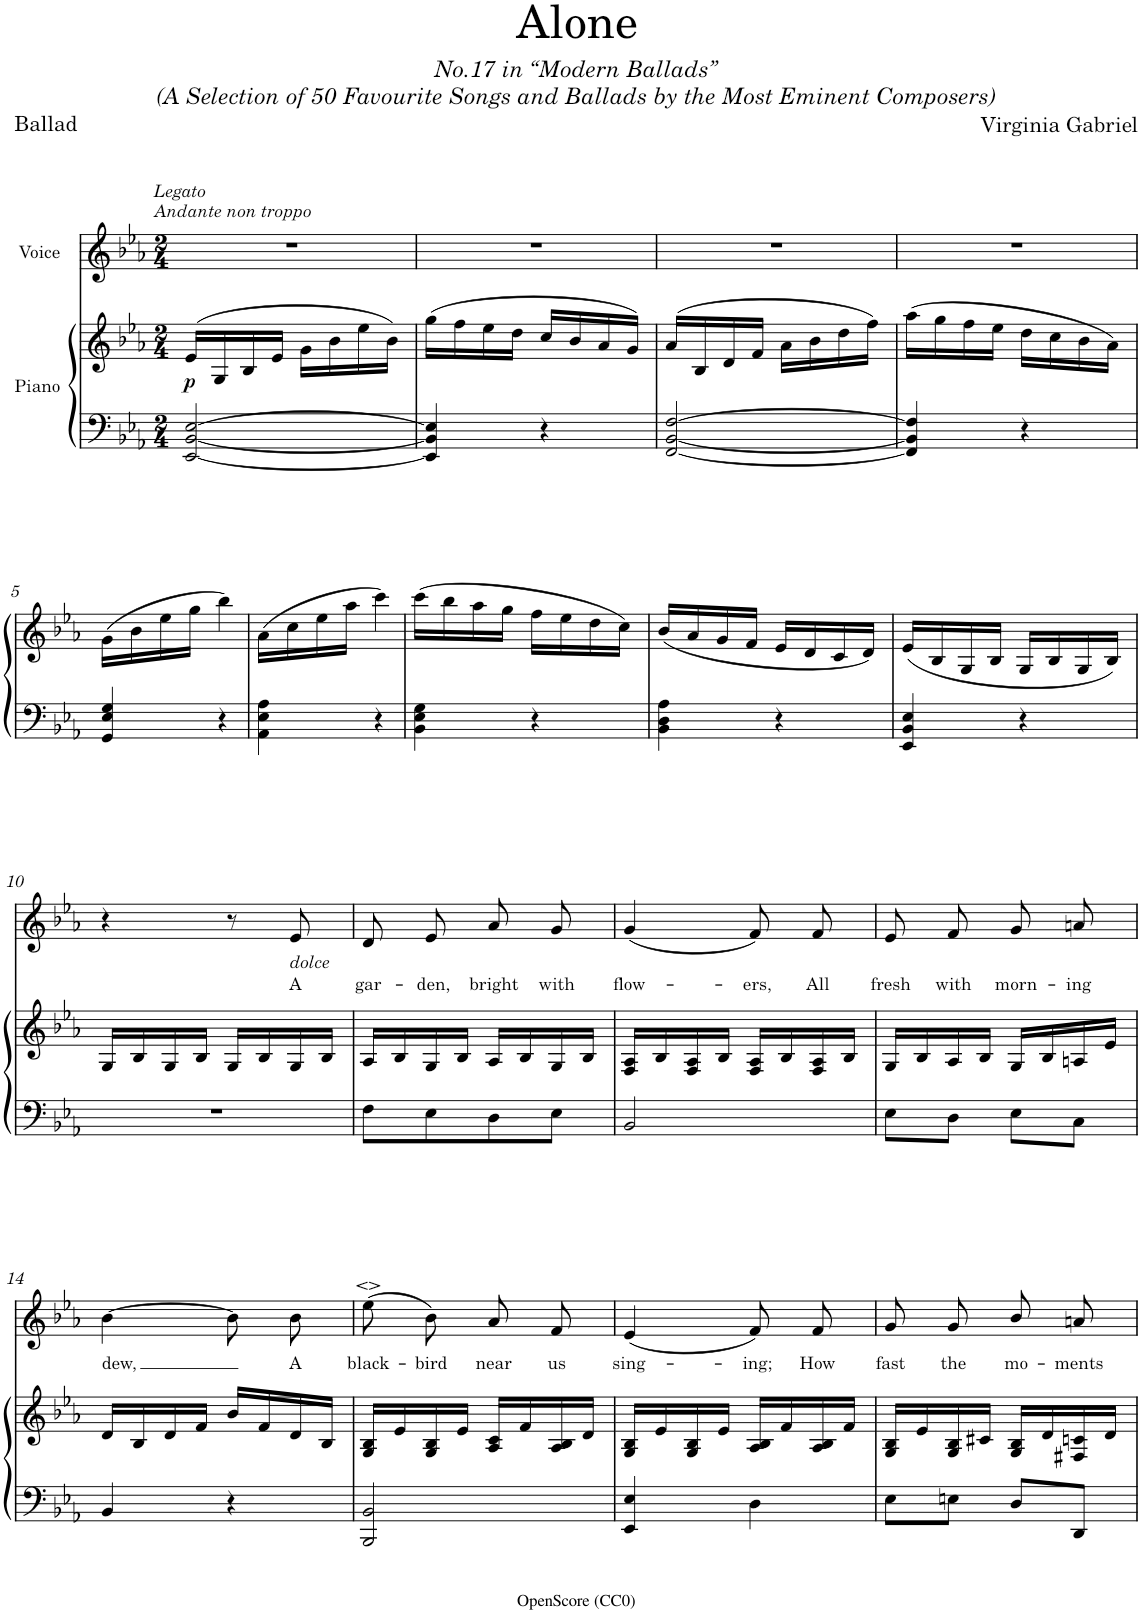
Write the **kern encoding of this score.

**kern	**kern	**dynam	**kern	**text
*part2	*part2	*part2	*part1	*part1
*staff3	*staff2	*staff2/3	*staff1	*staff1
*I"Piano	*	*	*I"Voice	*
*I'Pno	*	*	*	*
*clefF4	*clefG2	*	*clefG2	*
*k[b-e-a-]	*k[b-e-a-]	*	*k[b-e-a-]	*
*M2/4	*M2/4	*	*M2/4	*
=1	=1	=1	=1	=1
!	!	!	!LO:TX:a:i:t=Legato	!
!	!	!	!LO:TX:a:t=Andante non troppo	!
!	!	!LO:DY:b	!	!
[2EE-/ [2BB-/ [2E-/	(16e-/LL	p	2r	.
.	16G/	.	.	.
.	16B-/	.	.	.
.	16e-/JJ	.	.	.
.	16g\LL	.	.	.
.	16b-\	.	.	.
.	16ee-\	.	.	.
.	16b-\JJ)	.	.	.
=2	=2	=2	=2	=2
4EE-/] 4BB-/] 4E-/]	(16gg\LL	.	2r	.
.	16ff\	.	.	.
.	16ee-\	.	.	.
.	16dd\JJ	.	.	.
4r	16cc/LL	.	.	.
.	16b-/	.	.	.
.	16a-/	.	.	.
.	16g/JJ)	.	.	.
=3	=3	=3	=3	=3
[2FF/ [2BB-/ [2F/	(16a-/LL	.	2r	.
.	16B-/	.	.	.
.	16d/	.	.	.
.	16f/JJ	.	.	.
.	16a-\LL	.	.	.
.	16b-\	.	.	.
.	16dd\	.	.	.
.	16ff\JJ)	.	.	.
=4	=4	=4	=4	=4
4FF/] 4BB-/] 4F/]	(16aa-\LL	.	2r	.
.	16gg\	.	.	.
.	16ff\	.	.	.
.	16ee-\JJ	.	.	.
4r	16dd\LL	.	.	.
.	16cc\	.	.	.
.	16b-\	.	.	.
.	16a-\JJ)	.	.	.
!!LO:LB:g=z
=5	=5	=5	=5	=5
4GG/ 4E-/ 4G/	(16g\LL	.	2r	.
.	16b-\	.	.	.
.	16ee-\	.	.	.
.	16gg\JJ	.	.	.
4r	4bb-\)	.	.	.
=6	=6	=6	=6	=6
4AA-\ 4E-\ 4A-\	(16a-\LL	.	2r	.
.	16cc\	.	.	.
.	16ee-\	.	.	.
.	16aa-\JJ	.	.	.
4r	4ccc\)	.	.	.
=7	=7	=7	=7	=7
4BB-\ 4E-\ 4G\	(16ccc\LL	.	2r	.
.	16bb-\	.	.	.
.	16aa-\	.	.	.
.	16gg\JJ	.	.	.
4r	16ff\LL	.	.	.
.	16ee-\	.	.	.
.	16dd\	.	.	.
.	16cc\JJ)	.	.	.
=8	=8	=8	=8	=8
4BB-\ 4D\ 4A-\	(16b-/LL	.	2r	.
.	16a-/	.	.	.
.	16g/	.	.	.
.	16f/JJ	.	.	.
4r	16e-/LL	.	.	.
.	16d/	.	.	.
.	16c/	.	.	.
.	16d/JJ)	.	.	.
=9	=9	=9	=9	=9
4EE-/ 4BB-/ 4E-/	(16e-/LL	.	2r	.
.	16B-/	.	.	.
.	16G/	.	.	.
.	16B-/JJ	.	.	.
4r	16G/LL	.	.	.
.	16B-/	.	.	.
.	16G/	.	.	.
.	16B-/JJ)	.	.	.
!!LO:LB:g=z
=10	=10	=10	=10	=10
2r	16G/LL	.	4r	.
.	16B-/	.	.	.
.	16G/	.	.	.
.	16B-/JJ	.	.	.
.	16G/LL	.	8r	.
.	16B-/	.	.	.
!	!	!	!LO:TX:b:i:t=dolce	!
!	!	!	!	!LO:LY:b
.	16G/	.	8e-/	A
.	16B-/JJ	.	.	.
=11	=11	=11	=11	=11
!	!	!	!	!LO:LY:b
8F\L	16A-/LL	.	8d/L	gar-
.	16B-/	.	.	.
!	!	!	!	!LO:LY:b
8E-\	16G/	.	8e-/J	-den,
.	16B-/JJ	.	.	.
!	!	!	!	!LO:LY:b
8D\	16A-/LL	.	8a-/L	bright
.	16B-/	.	.	.
!	!	!	!	!LO:LY:b
8E-\J	16G/	.	8g/J	with
.	16B-/JJ	.	.	.
=12	=12	=12	=12	=12
!	!	!	!	!LO:LY:b
2BB-/	16F/ 16A-/LL	.	(4g/	flow-
.	16B-/	.	.	.
.	16F/ 16A-/	.	.	.
.	16B-/JJ	.	.	.
!	!	!	!	!LO:LY:b
.	16F/ 16A-/LL	.	8f/L)	-ers,
.	16B-/	.	.	.
!	!	!	!	!LO:LY:b
.	16F/ 16A-/	.	8f/J	All
.	16B-/JJ	.	.	.
=13	=13	=13	=13	=13
!	!	!	!	!LO:LY:b
8E-\L	16G/LL	.	8e-/L	fresh
.	16B-/	.	.	.
!	!	!	!	!LO:LY:b
8D\J	16A-/	.	8f/J	with
.	16B-/JJ	.	.	.
!	!	!	!	!LO:LY:b
8E-\L	16G/LL	.	8g/L	morn-
.	16B-/	.	.	.
!	!	!	!	!LO:LY:b
8C\J	16An/	.	8an/J	-ing
.	16e-/JJ	.	.	.
!!LO:LB:g=z
=14	=14	=14	=14	=14
!	!	!	!	!LO:LY:b
4BB-/	16d/LL	.	[4b-\	dew,
.	16B-/	.	.	.
.	16d/	.	.	.
.	16f/JJ	.	.	.
4r	16b-/LL	.	8b-\L]	.
.	16f/	.	.	.
!	!	!	!	!LO:LY:b
.	16d/	.	8b-\J	A
.	16B-/JJ	.	.	.
=15	=15	=15	=15	=15
!	!	!	!	!LO:LY:b
2BBB-/ 2BB-/	16G/ 16B-/LL	.	(8ee-\L	black-
.	16e-/	.	.	.
!	!	!	!	!LO:LY:b
.	16G/ 16B-/	.	8b-\J)	-bird
.	16e-/JJ	.	.	.
!	!	!	!	!LO:LY:b
.	16A-/ 16c/LL	.	8a-/L	near
.	16f/	.	.	.
!	!	!	!	!LO:LY:b
.	16A-/ 16B-/	.	8f/J	us
.	16d/JJ	.	.	.
=16	=16	=16	=16	=16
!	!	!	!	!LO:LY:b
4EE-/ 4E-/	16G/ 16B-/LL	.	(4e-/	sing-
.	16e-/	.	.	.
.	16G/ 16B-/	.	.	.
.	16e-/JJ	.	.	.
!	!	!	!	!LO:LY:b
4D\	16A-/ 16B-/LL	.	8f/L)	-ing;
.	16f/	.	.	.
!	!	!	!	!LO:LY:b
.	16A-/ 16B-/	.	8f/J	How
.	16f/JJ	.	.	.
=17	=17	=17	=17	=17
!	!	!	!	!LO:LY:b
8E-\L	16G/ 16B-/LL	.	8g/L	fast
.	16e-/	.	.	.
!	!	!	!	!LO:LY:b
8En\J	16G/ 16B-/	.	8g/J	the
.	16c#X/JJ	.	.	.
!	!	!	!	!LO:LY:b
8D/L	16G/ 16B-/LL	.	8b-/L	mo-
.	16d/	.	.	.
!	!	!	!	!LO:LY:b
8DD/J	16F#X/ 16cn/	.	8an/J	-ments
.	16d/JJ	.	.	.
=	=	=	=	=
*-	*-	*-	*-	*-
